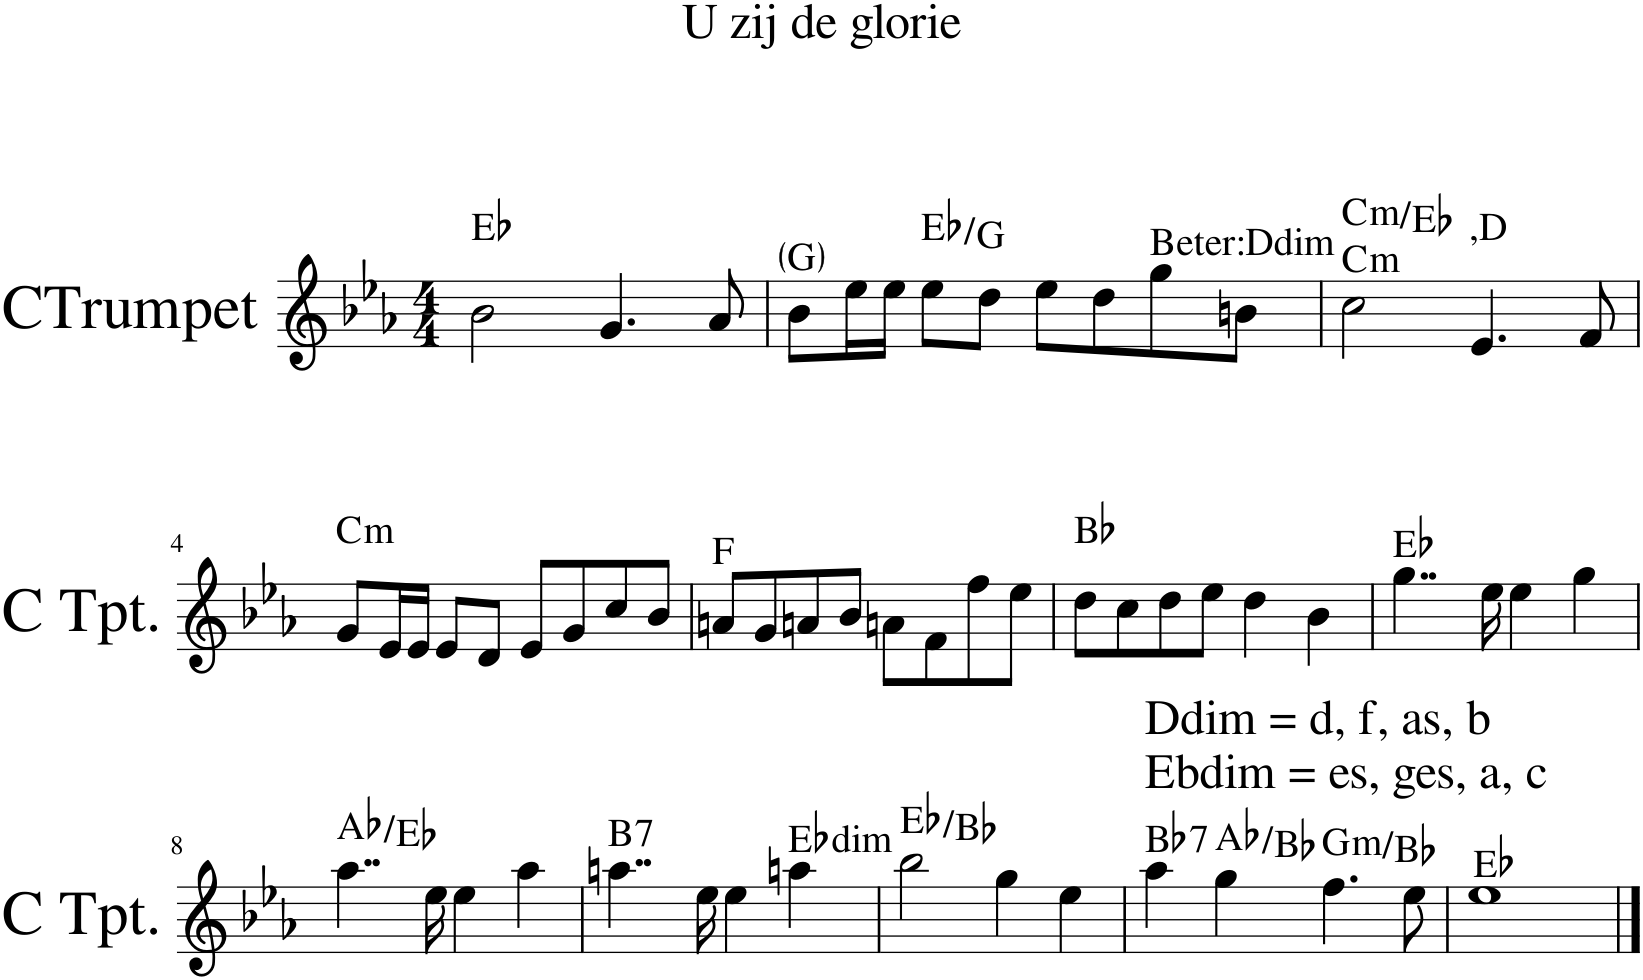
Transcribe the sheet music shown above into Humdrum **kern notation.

**kern	**harte
*part1	*part1
*staff1	*
*I"CTrumpet	*
*I'C Tpt.	*
*clefG2	*
*Trd1c2	*
*k[b-e-a-]	*
*M4/4	*
=1	=1
2b-\	Eb:maj
4.g/	.
8a-/	.
=2	=2
8b-\L	G:maj
16ee-\L	.
16ee-\JJ	.
8ee-\L	Eb:maj/3
8dd\J	.
8ee-\L	.
8dd\	.
!	!LO:H:kt=eter:Ddim
8gg\	.
8bn\J	.
=3	=3
!	!LO:H:n=1:kt=m
!	!LO:H:n=2:kt=m
2cc\	C:min C:min/b3
!	!LO:H:kt=,D
4.e-/	N
8f/	.
!!LO:LB:g=z
=4	=4
!	!LO:H:kt=m
8g/L	C:min
16e-/L	.
16e-/JJ	.
8e-/L	.
8d/J	.
8e-/L	.
8g/	.
8cc/	.
8b-/J	.
=5	=5
8an/L	F:maj
8g/	.
8an/	.
8b-/J	.
8an\L	.
8f\	.
8ff\	.
8ee-\J	.
=6	=6
8dd\L	Bb:maj
8cc\	.
8dd\	.
8ee-\J	.
4dd\	.
4b-\	.
=7	=7
4..gg\	Eb:maj
16ee-\	.
4ee-\	.
4gg\	.
!!LO:LB:g=z
=8	=8
4..aa-\	Ab:maj/5
16ee-\	.
4ee-\	.
4aa-\	.
=9	=9
!	!LO:H:kt=7
4..aan\	B:7
16ee-\	.
4ee-\	.
!	!LO:H:kt=dim
4aan\	Eb:dim
=10	=10
2bb-\	Eb:maj/5
4gg\	.
4ee-\	.
=11	=11
!LO:TX:a:t=Ddim = d, f, as, b	!
!LO:TX:a:t=Ebdim = es, ges, a, c	!LO:H:kt=7
4aa-\	Bb:7
4gg\	Ab:maj/2
!	!LO:H:kt=m
4.ff\	G:min/b3
8ee-\	.
=12	=12
1ee-	Eb:maj
==	==
*-	*-
